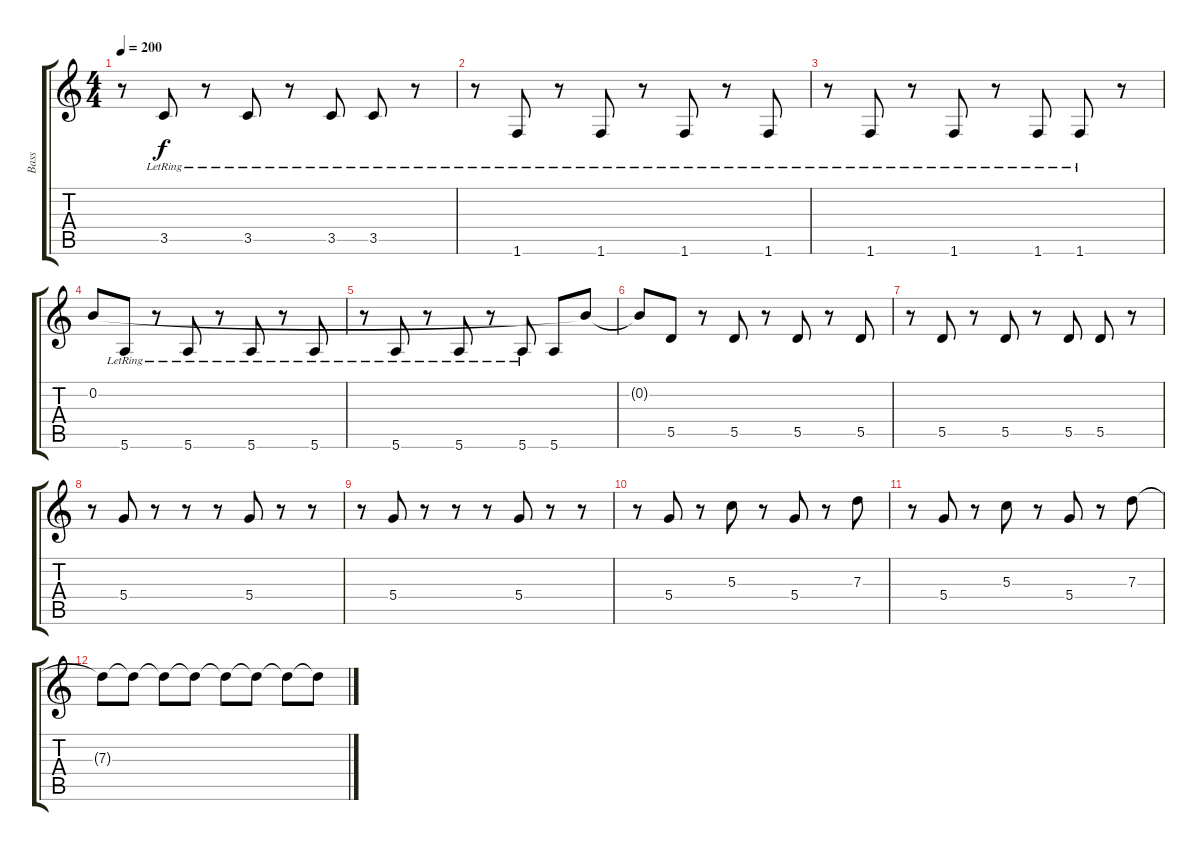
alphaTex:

\track ("Bass" "Bass") {instrument electricbassfinger}
\staff {score tabs}
\tuning (E4 B3 G3 D3 A2 E2) {hide}
\ts (4 4)
\tempo 200
\clef g2
\ks c
r.8{dy f} 3.5{lr}.8 r.8 3.5{lr}.8 r.8 3.5{lr}.8 3.5{lr}.8 r.8 |
r.8 1.6{lr}.8 r.8 1.6{lr}.8 r.8 1.6{lr}.8 r.8 1.6{lr}.8 |
r.8 1.6{lr}.8 r.8 1.6{lr}.8 r.8 1.6{lr}.8 1.6{lr}.8 r.8 |
0.2.8 5.6{lr}.8 r.8 5.6{lr}.8 r.8 5.6{lr}.8 r.8 5.6{lr}.8 |
r.8 5.6{lr}.8 r.8 5.6{lr}.8 r.8 5.6{lr}.8 5.6.8 0.2{t}.8 |
0.2{t}.8 5.5.8 r.8 5.5.8 r.8 5.5.8 r.8 5.5.8 |
r.8 5.5.8 r.8 5.5.8 r.8 5.5.8 5.5.8 r.8 |
r.8 5.4.8 r.8 r.8 r.8 5.4.8 r.8 r.8 |
r.8 5.4.8 r.8 r.8 r.8 5.4.8 r.8 r.8 |
r.8 5.4.8 r.8 5.3.8 r.8 5.4.8 r.8 7.3.8 |
r.8 5.4.8 r.8 5.3.8 r.8 5.4.8 r.8 7.3.8 |
7.3{t}.8 7.3{t}.8 7.3{t}.8 7.3{t}.8 7.3{t}.8 7.3{t}.8 7.3{t}.8 7.3{t}.8
